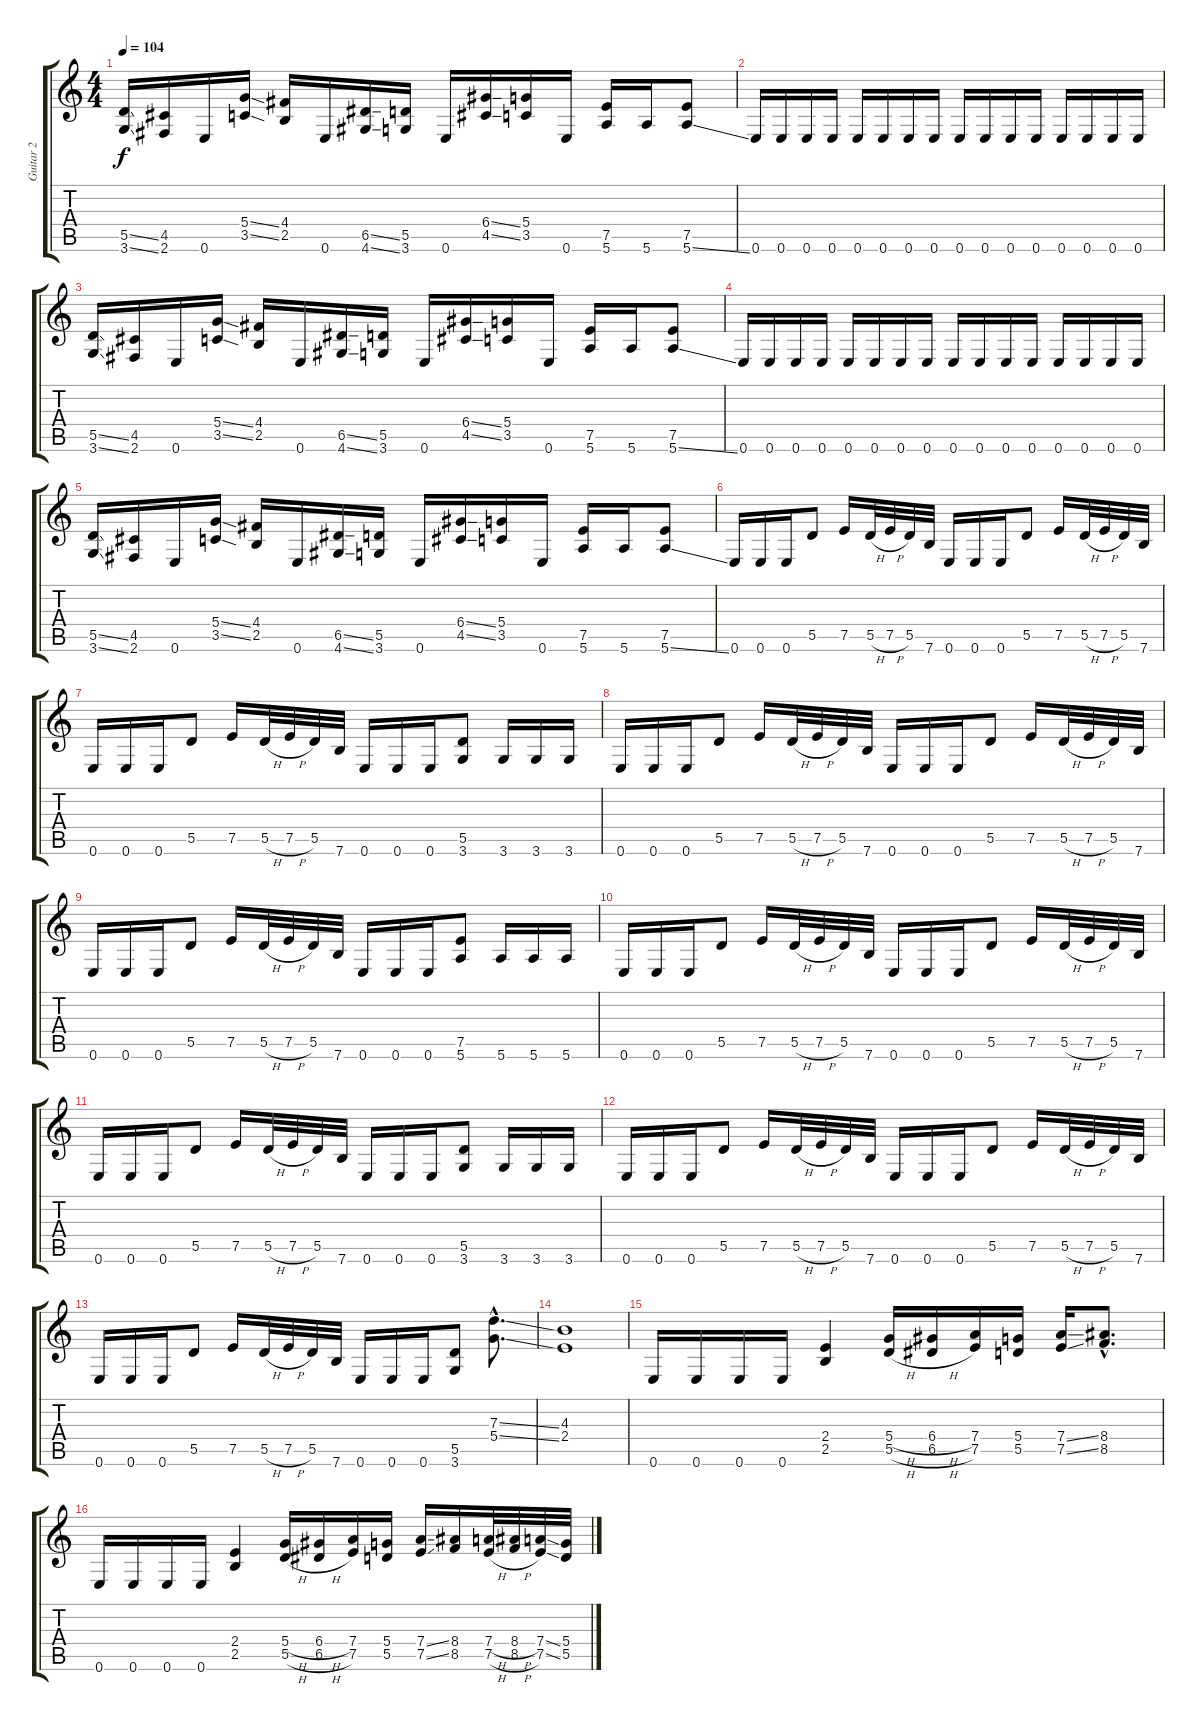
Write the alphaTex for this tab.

\track ("Guitar 2" "Guitar 2") {instrument overdrivenguitar}
\staff {score tabs}
\tuning (E4 B3 G3 D3 A2 E2) {hide}
\ts (4 4)
\tempo 104
\clef g2
\ks c
(5.5{ss} 3.6{ss}).16{dy f} (4.5 2.6).16 0.6.16 (5.4{ss} 3.5{ss}).16 (4.4 2.5).16 0.6.16 (6.5{ss} 4.6{ss}).16 (5.5 3.6).16 0.6.16 (6.4{ss} 4.5{ss}).16 (5.4 3.5).16 0.6.16 (7.5 5.6).16 5.6.16 (7.5 5.6{ss}).8 |
0.6.16 0.6.16 0.6.16 0.6.16 0.6.16 0.6.16 0.6.16 0.6.16 0.6.16 0.6.16 0.6.16 0.6.16 0.6.16 0.6.16 0.6.16 0.6.16 |
(5.5{ss} 3.6{ss}).16 (4.5 2.6).16 0.6.16 (5.4{ss} 3.5{ss}).16 (4.4 2.5).16 0.6.16 (6.5{ss} 4.6{ss}).16 (5.5 3.6).16 0.6.16 (6.4{ss} 4.5{ss}).16 (5.4 3.5).16 0.6.16 (7.5 5.6).16 5.6.16 (7.5 5.6{ss}).8 |
0.6.16 0.6.16 0.6.16 0.6.16 0.6.16 0.6.16 0.6.16 0.6.16 0.6.16 0.6.16 0.6.16 0.6.16 0.6.16 0.6.16 0.6.16 0.6.16 |
(5.5{ss} 3.6{ss}).16 (4.5 2.6).16 0.6.16 (5.4{ss} 3.5{ss}).16 (4.4 2.5).16 0.6.16 (6.5{ss} 4.6{ss}).16 (5.5 3.6).16 0.6.16 (6.4{ss} 4.5{ss}).16 (5.4 3.5).16 0.6.16 (7.5 5.6).16 5.6.16 (7.5 5.6{ss}).8 |
0.6.16 0.6.16 0.6.16 5.5.8 7.5.16 5.5{h}.32 7.5{h}.32 5.5.32 7.6.32 0.6.16 0.6.16 0.6.16 5.5.8 7.5.16 5.5{h}.32 7.5{h}.32 5.5.32 7.6.32 |
0.6.16 0.6.16 0.6.16 5.5.8 7.5.16 5.5{h}.32 7.5{h}.32 5.5.32 7.6.32 0.6.16 0.6.16 0.6.16 (5.5 3.6).8 3.6.16 3.6.16 3.6.16 |
0.6.16 0.6.16 0.6.16 5.5.8 7.5.16 5.5{h}.32 7.5{h}.32 5.5.32 7.6.32 0.6.16 0.6.16 0.6.16 5.5.8 7.5.16 5.5{h}.32 7.5{h}.32 5.5.32 7.6.32 |
0.6.16 0.6.16 0.6.16 5.5.8 7.5.16 5.5{h}.32 7.5{h}.32 5.5.32 7.6.32 0.6.16 0.6.16 0.6.16 (7.5 5.6).8 5.6.16 5.6.16 5.6.16 |
0.6.16 0.6.16 0.6.16 5.5.8 7.5.16 5.5{h}.32 7.5{h}.32 5.5.32 7.6.32 0.6.16 0.6.16 0.6.16 5.5.8 7.5.16 5.5{h}.32 7.5{h}.32 5.5.32 7.6.32 |
0.6.16 0.6.16 0.6.16 5.5.8 7.5.16 5.5{h}.32 7.5{h}.32 5.5.32 7.6.32 0.6.16 0.6.16 0.6.16 (5.5 3.6).8 3.6.16 3.6.16 3.6.16 |
0.6.16 0.6.16 0.6.16 5.5.8 7.5.16 5.5{h}.32 7.5{h}.32 5.5.32 7.6.32 0.6.16 0.6.16 0.6.16 5.5.8 7.5.16 5.5{h}.32 7.5{h}.32 5.5.32 7.6.32 |
0.6.16 0.6.16 0.6.16 5.5.8 7.5.16 5.5{h}.32 7.5{h}.32 5.5.32 7.6.32 0.6.16 0.6.16 0.6.16 (5.5 3.6).8 (7.3{ss hac} 5.4{ss hac}).8{d} |
(4.3 2.4).1 |
0.6.16 0.6.16 0.6.16 0.6.16 (2.4 2.5).4 (5.4{h} 5.5{h}).16 (6.4{h} 6.5{h}).16 (7.4 7.5).16 (5.4 5.5).16 (7.4{ss} 7.5{ss}).16 (8.4{hac} 8.5{hac}).8{d} |
0.6.16 0.6.16 0.6.16 0.6.16 (2.4 2.5).4 (5.4{h} 5.5{h}).16 (6.4{h} 6.5{h}).16 (7.4 7.5).16 (5.4 5.5).16 (7.4{ss} 7.5{ss}).16 (8.4 8.5).16 (7.4{h} 7.5{h}).32 (8.4{h} 8.5{h}).32 (7.4{ss} 7.5{ss}).32 (5.4 5.5).32
